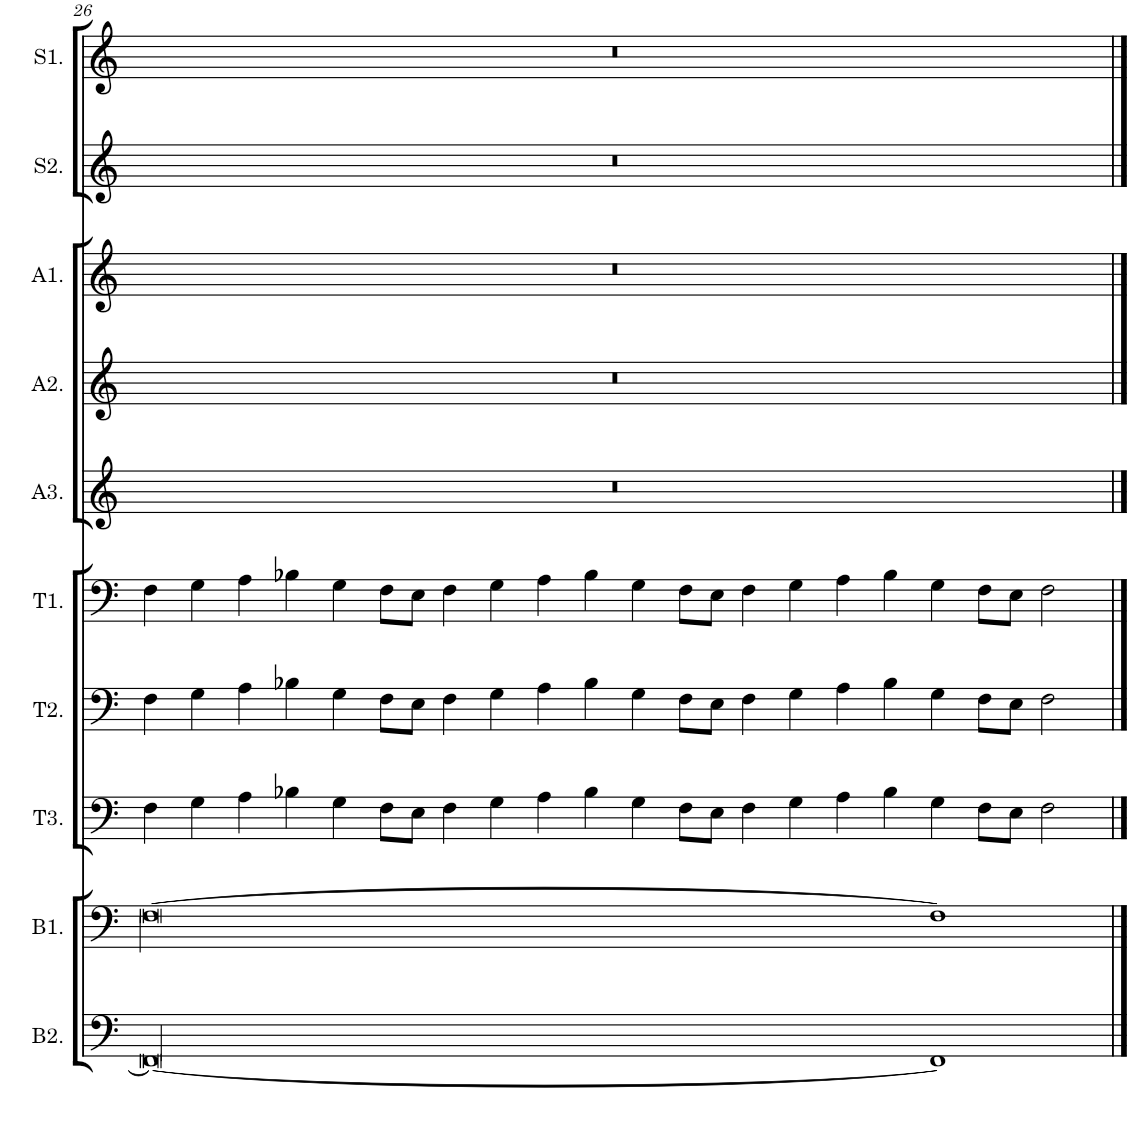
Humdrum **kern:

**kern	**kern	**kern	**kern	**kern	**kern	**kern	**kern	**kern	**kern
*part10	*part9	*part8	*part7	*part6	*part5	*part4	*part3	*part2	*part1
*staff10	*staff9	*staff8	*staff7	*staff6	*staff5	*staff4	*staff3	*staff2	*staff1
*I"Bass 2	*I"Bass 1	*I"Tenor 3	*I"Tenor 2	*I"Tenor 1	*I"Alto 3	*I"Alto 2	*I"Alto 1	*I"Sop 2	*I"Sop 1
*I'B2.	*I'B1.	*I'T3.	*I'T2.	*I'T1.	*I'A3.	*I'A2.	*I'A1.	*I'S2.	*I'S1.
!!LO:PB:g=z
*clefF4	*clefF4	*clefF4	*clefF4	*clefF4	*clefG2	*clefG2	*clefG2	*clefG2	*clefG2
*k[]	*k[]	*k[]	*k[]	*k[]	*k[]	*k[]	*k[]	*k[]	*k[]
*M20/4	*M20/4	*M20/4	*M20/4	*M20/4	*M20/4	*M20/4	*M20/4	*M20/4	*M20/4
=26	=26	=26	=26	=26	=26	=26	=26	=26	=26
00FF/_	[00F\	4F\	4F\	4F\	1%5r	1%5r	1%5r	1%5r	1%5r
.	.	4G\	4G\	4G\	.	.	.	.	.
.	.	4A\	4A\	4A\	.	.	.	.	.
.	.	4B-X\	4B-X\	4B-X\	.	.	.	.	.
.	.	4G\	4G\	4G\	.	.	.	.	.
.	.	8F\L	8F\L	8F\L	.	.	.	.	.
.	.	8E\J	8E\J	8E\J	.	.	.	.	.
.	.	4F\	4F\	4F\	.	.	.	.	.
.	.	4G\	4G\	4G\	.	.	.	.	.
.	.	4A\	4A\	4A\	.	.	.	.	.
.	.	4B-\	4B-\	4B-\	.	.	.	.	.
.	.	4G\	4G\	4G\	.	.	.	.	.
.	.	8F\L	8F\L	8F\L	.	.	.	.	.
.	.	8E\J	8E\J	8E\J	.	.	.	.	.
.	.	4F\	4F\	4F\	.	.	.	.	.
.	.	4G\	4G\	4G\	.	.	.	.	.
.	.	4A\	4A\	4A\	.	.	.	.	.
.	.	4B-\	4B-\	4B-\	.	.	.	.	.
1FF]	1F]	4G\	4G\	4G\	.	.	.	.	.
.	.	8F\L	8F\L	8F\L	.	.	.	.	.
.	.	8E\J	8E\J	8E\J	.	.	.	.	.
.	.	2F\	2F\	2F\	.	.	.	.	.
==	==	==	==	==	==	==	==	==	==
*-	*-	*-	*-	*-	*-	*-	*-	*-	*-
